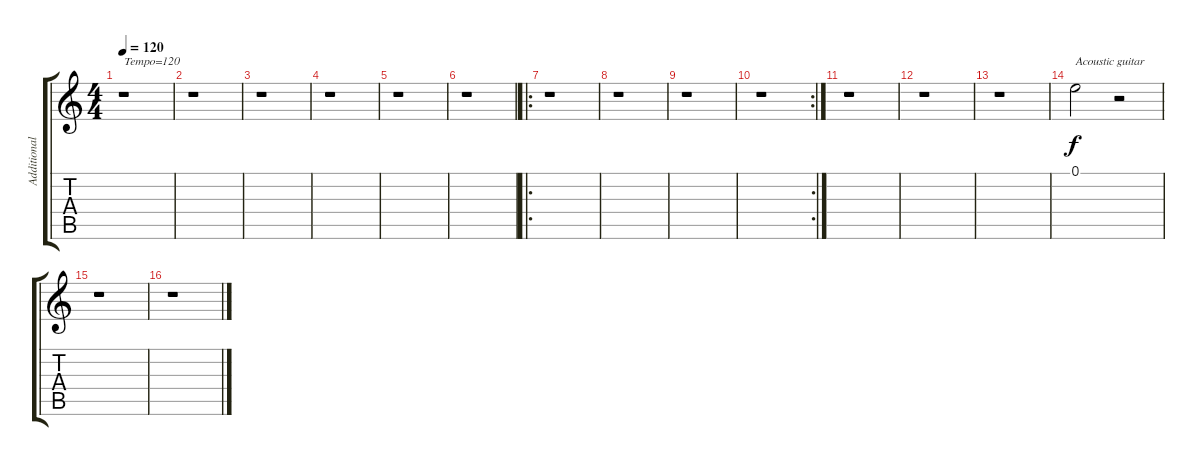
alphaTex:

\track ("Additional Guitar" "Additional") {instrument distortionguitar}
\staff {score tabs}
\tuning (E4 B3 G3 D3 A2 E2) {hide}
\ts (4 4)
\tempo 120
\clef g2
\ks c
r.1{txt "Tempo=120" dy f instrument distortionguitar} |
r.1 |
r.1 |
r.1 |
r.1 |
r.1 |
\ro
r.1 |
r.1 |
r.1 |
\rc 2
r.1 |
r.1 |
r.1 |
r.1 |
0.1.2{txt "Acoustic guitar" volume 16 instrument acousticguitarsteel} r.2 |
r.1 |
r.1
